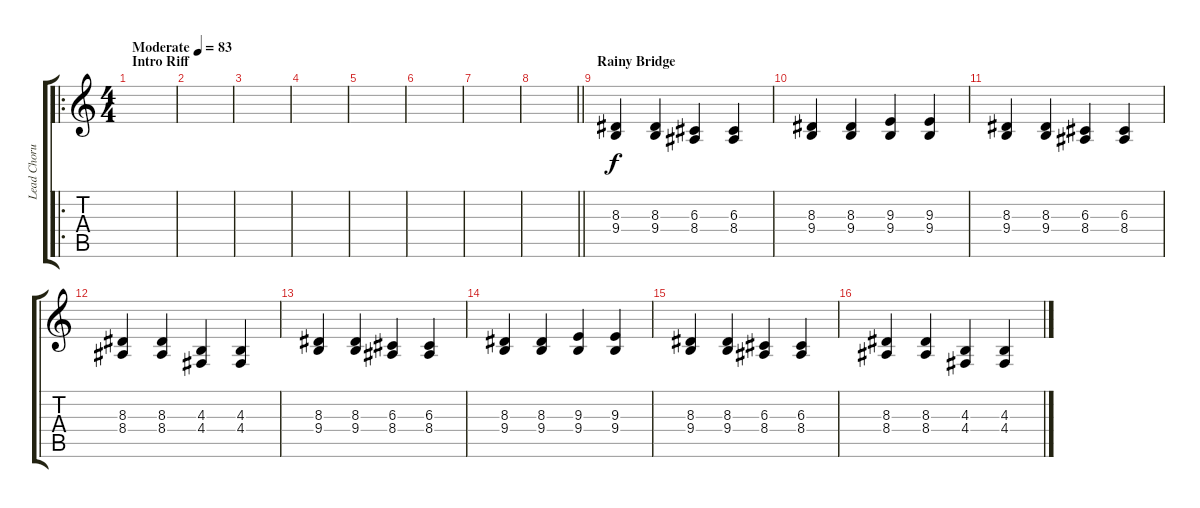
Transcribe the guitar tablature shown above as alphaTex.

\track ("Lead Chorus/ BS" "Lead Choru") {instrument drawbarorgan}
\staff {score tabs}
\tuning (E4 B3 G3 D3 A2 E2) {hide}
\ro
\ts (4 4)
\section ("" "Intro Riff")
\tempo (83 "Moderate")
\clef g2
\ks c
|
|
|
|
|
|
|
\barLineRight lightlight
|
\section ("" "Rainy Bridge")
(8.3 9.4).4 (8.3 9.4).4 (6.3 8.4).4 (6.3 8.4).4 |
(8.3 9.4).4 (8.3 9.4).4 (9.3 9.4).4 (9.3 9.4).4 |
(8.3 9.4).4 (8.3 9.4).4 (6.3 8.4).4 (6.3 8.4).4 |
(8.3 8.4).4 (8.3 8.4).4 (4.3 4.4).4 (4.3 4.4).4 |
(8.3 9.4).4 (8.3 9.4).4 (6.3 8.4).4 (6.3 8.4).4 |
(8.3 9.4).4 (8.3 9.4).4 (9.3 9.4).4 (9.3 9.4).4 |
(8.3 9.4).4 (8.3 9.4).4 (6.3 8.4).4 (6.3 8.4).4 |
(8.3 8.4).4 (8.3 8.4).4 (4.3 4.4).4 (4.3 4.4).4
